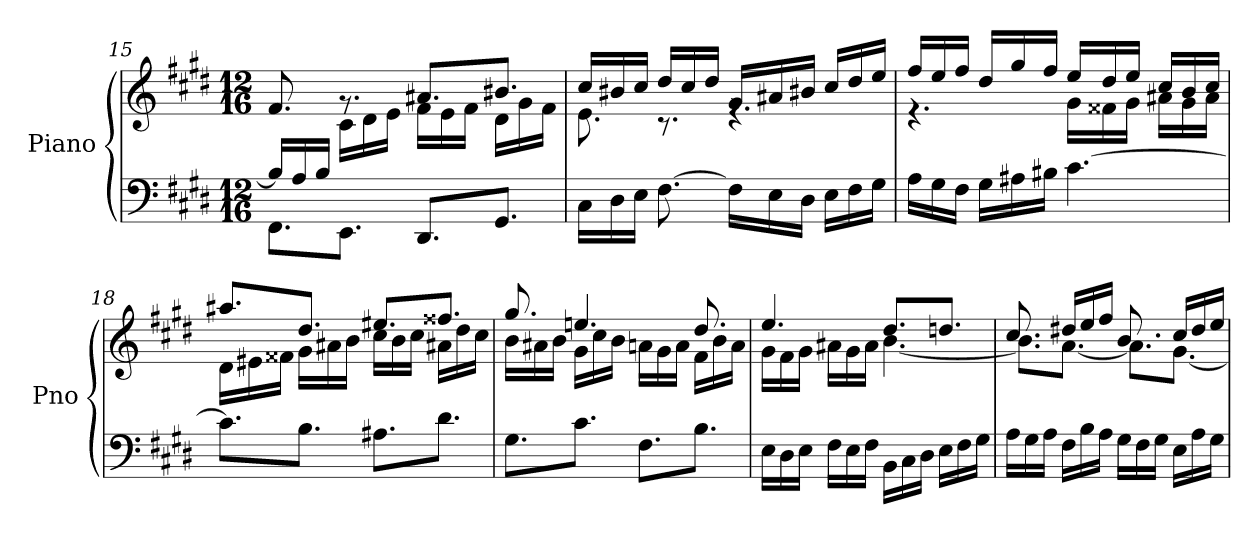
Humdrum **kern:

**kern	**kern
*part1	*part1
*staff2	*staff1
*I"Piano	*
*I'Pno	*
*clefF4	*clefG2
*k[f#c#g#d#]	*k[f#c#g#d#]
*M12/16	*M12/16
=15	=15
*^	*^
*	*	*	*^
16B/LL]	8.FF#\L	8.f#/	4.ryy	8.ryy
16A/	.	.	.	.
16B/JJ	.	.	.	.
8.ryy	8.EE\J	8.rg	.	16c#\LL
.	.	.	.	16d#\
.	.	.	.	16e\JJ
8.DD#/L	4.ryy	8.a#X/L	16f#\LL	4.ryy
.	.	.	16e\	.
.	.	.	16f#\JJ	.
8.GG#/J	.	8.b#X/J	16d#\LL	.
.	.	.	16g#\	.
.	.	.	16f#\JJ	.
*v	*v	*	*	*
*	*	*v	*v
!!LO:PB:g=z
=16	=16	=16
16C#\LL	16cc#/LL	8.e\
16D#\	16b#X/	.
16E\JJ	16cc#/JJ	.
[8.F#\	16dd#/LL	8.r
.	16cc#/	.
.	16dd#/JJ	.
16F#\LL]	16g#/LL	4.re
16E\	16a#X/	.
16D#\JJ	16b#X/JJ	.
16E\LL	16cc#/LL	.
16F#\	16dd#/	.
16G#\JJ	16ee/JJ	.
=17	=17	=17
16A\LL	16ff#/LL	4.r
16G#\	16ee/	.
16F#\JJ	16ff#/JJ	.
16G#\LL	16dd#/LL	.
16A#X\	16gg#/	.
16B#X\JJ	16ff#/JJ	.
[4.c#\	16ee/LL	16g#\LL
.	16dd#/	16f##X\
.	16ee/JJ	16g#\JJ
.	16cc#/LL	16a#X\LL
.	16b/	16g#\
.	16cc#/JJ	16a#\JJ
=18	=18	=18
8.c#\L]	8.aa#X/L	16d#\LL
.	.	16e#X\
.	.	16f##X\JJ
8.B\J	8.dd#/J	16g#\LL
.	.	16a#X\
.	.	16b\JJ
8.A#X\L	8.ee#X/L	16cc#\LL
.	.	16b\
.	.	16cc#\JJ
8.d#\J	8.ff##X/J	16a#X\LL
.	.	16dd#\
.	.	16cc#\JJ
!!LO:LB:g=z	!!
=19	=19	=19
8.G#\L	8.gg#/	16b\LL
.	.	16a#X\
.	.	16b\JJ
8.c#\J	4.een/	16g#\LL
.	.	16cc#\
.	.	16b\JJ
8.F#\L	.	16an\LL
.	.	16g#\
.	.	16a\JJ
8.B\J	8.dd#/	16f#\LL
.	.	16b\
.	.	16a\JJ
=20	=20	=20
16E\LL	4.ee/	16g#\LL
16D#\	.	16f#\
16E\JJ	.	16g#\JJ
16F#\LL	.	16a#X\LL
16E\	.	16g#\
16F#\JJ	.	16a#\JJ
16BB\LL	8.dd#/L	[4.b\
16C#\	.	.
16D#\JJ	.	.
16E\LL	8.ddn/J	.
16F#\	.	.
16G#\JJ	.	.
=21	=21	=21
16A\LL	8.cc#/	8.b\L]
16G#\	.	.
16A\JJ	.	.
16F#\LL	16dd#X/LL	[8.a\J
16B\	16ee/	.
16A\JJ	16ff#/JJ	.
16G#\LL	8.b/	8.a\L]
16F#\	.	.
16G#\JJ	.	.
16E\LL	16cc#/LL	[8.g#\J
16A\	16dd#/	.
16G#\JJ	16ee/JJ	.
*	*v	*v
=	=
*-	*-
